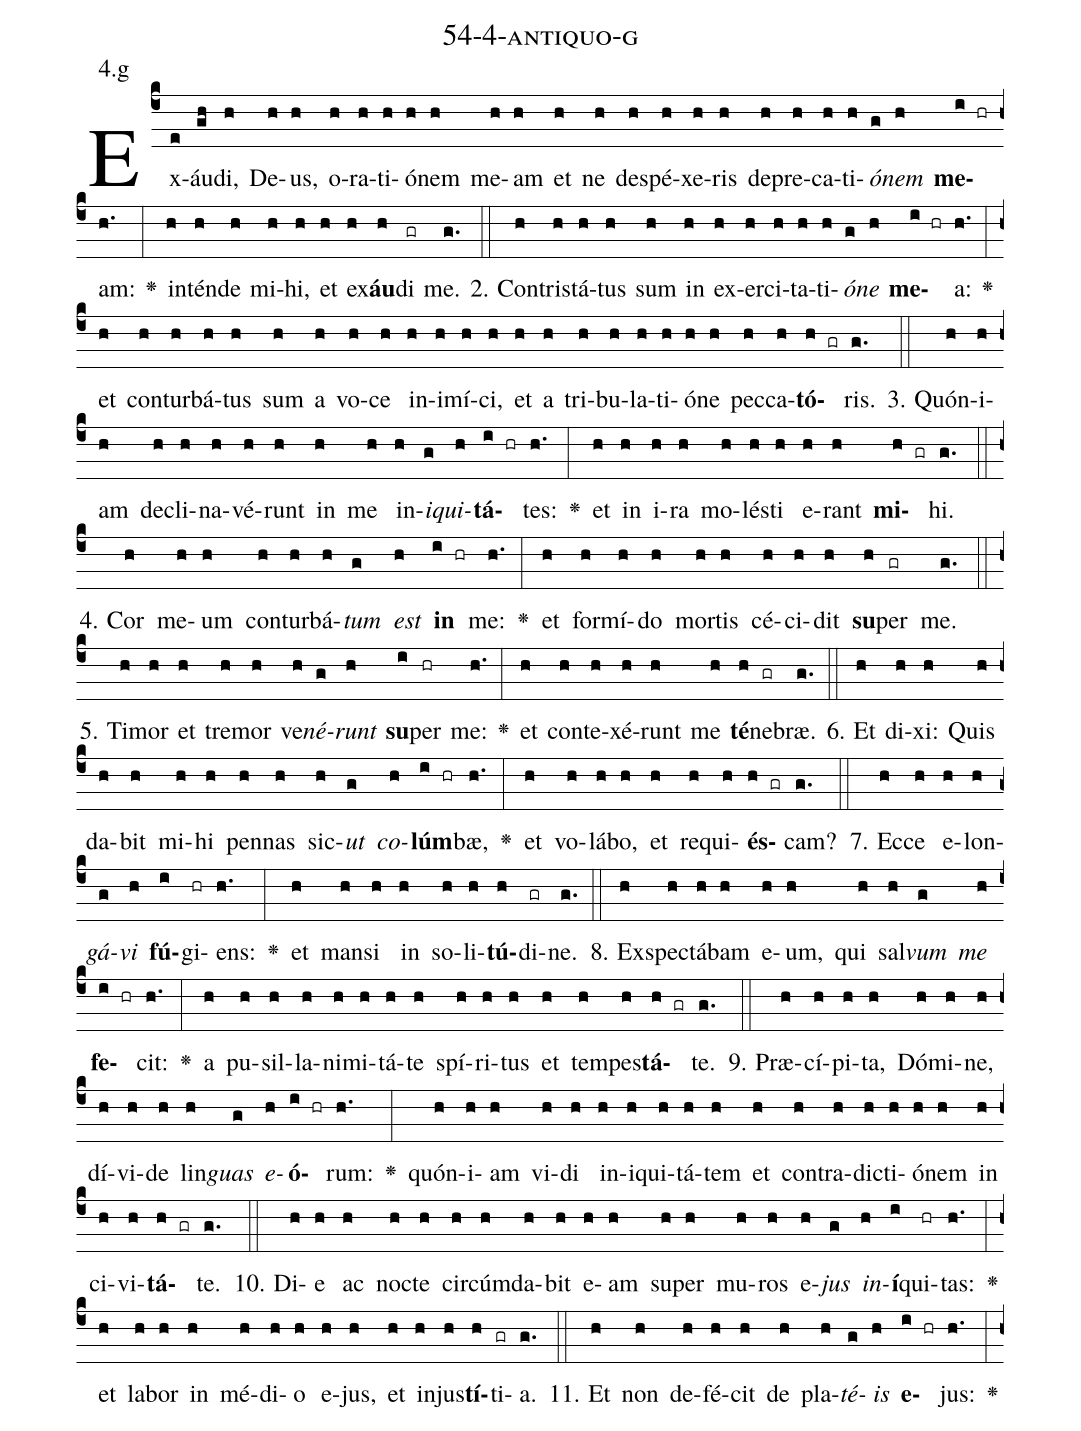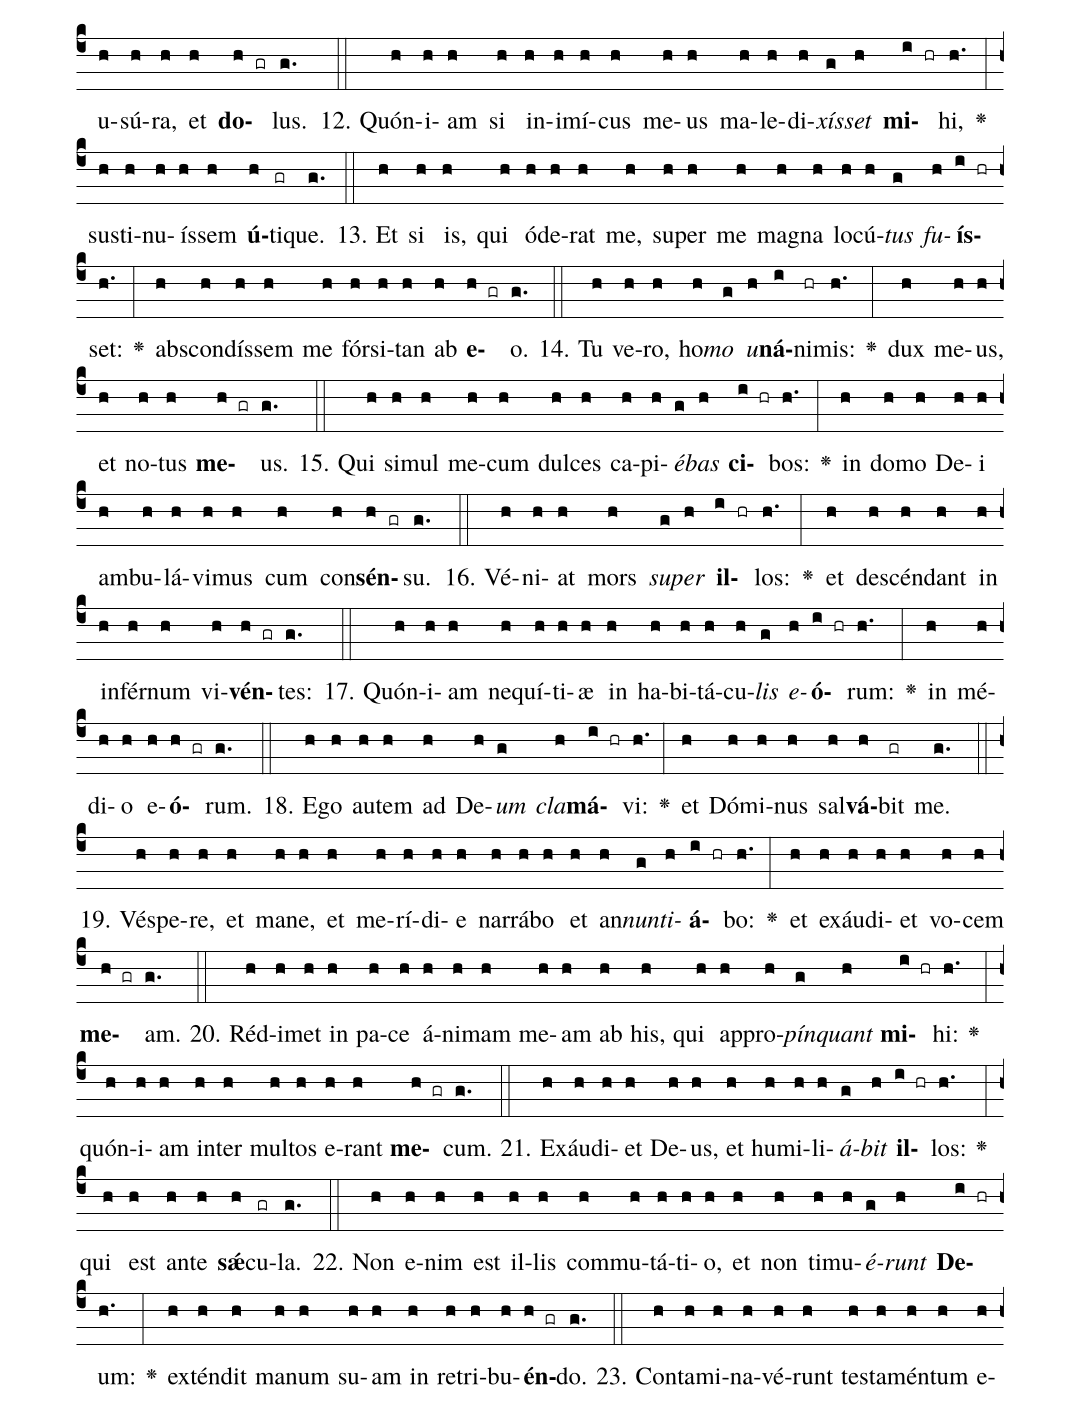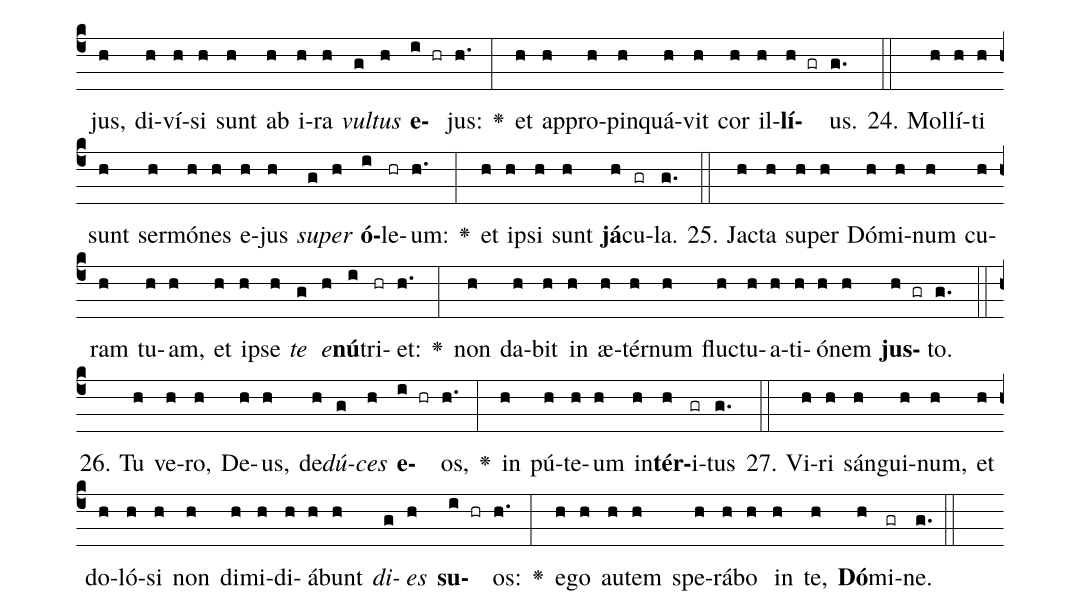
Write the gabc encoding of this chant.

name: 54-4-antiquo-g;
annotation: 4.g;
%%
(c4)Ex(e)áu(gh)di,(h) De(h)us,(h) o(h)ra(h)ti(h)ó(h)nem(h) me(h)am(h) et(h) ne(h) de(h)spé(h)xe(h)ris(h) de(h)pre(h)ca(h)ti(h)<i>ó</i>(g)<i>nem</i>(h) <b>me</b>(i hr)am:(h.) <v>\greheightstar</v>(:) in(h)tén(h)de(h) mi(h)hi,(h) et(h) ex(h)<b>áu</b>(h)di(gr) me.(g.) (::)
2. Con(h)tris(h)tá(h)tus(h) sum(h) in(h) ex(h)er(h)ci(h)ta(h)ti(h)<i>ó</i>(g)<i>ne</i>(h) <b>me</b>(i hr)a:(h.) <v>\greheightstar</v>(:) et(h) con(h)tur(h)bá(h)tus(h) sum(h) a(h) vo(h)ce(h) in(h)i(h)mí(h)ci,(h) et(h) a(h) tri(h)bu(h)la(h)ti(h)ó(h)ne(h) pec(h)ca(h)<b>tó</b>(h gr)ris.(g.) (::)
3. Quón(h)i(h)am(h) de(h)cli(h)na(h)vé(h)runt(h) in(h) me(h) in(h)<i>i</i>(g)<i>qui</i>(h)<b>tá</b>(i hr)tes:(h.) <v>\greheightstar</v>(:) et(h) in(h) i(h)ra(h) mo(h)lés(h)ti(h) e(h)rant(h) <b>mi</b>(h gr)hi.(g.) (::)
4. Cor(h) me(h)um(h) con(h)tur(h)bá(h)<i>tum</i>(g) <i>est</i>(h) <b>in</b>(i hr) me:(h.) <v>\greheightstar</v>(:) et(h) for(h)mí(h)do(h) mor(h)tis(h) cé(h)ci(h)dit(h) <b>su</b>(h)per(gr) me.(g.) (::)
5. Ti(h)mor(h) et(h) tre(h)mor(h) ve(h)<i>né</i>(g)<i>runt</i>(h) <b>su</b>(i)per(hr) me:(h.) <v>\greheightstar</v>(:) et(h) con(h)te(h)xé(h)runt(h) me(h) <b>té</b>(h)ne(gr)bræ.(g.) (::)
6. Et(h) di(h)xi:(h) Quis(h) da(h)bit(h) mi(h)hi(h) pen(h)nas(h) sic(h)<i>ut</i>(g) <i>co</i>(h)<b>lúm</b>(i hr)bæ,(h.) <v>\greheightstar</v>(:) et(h) vo(h)lá(h)bo,(h) et(h) re(h)qui(h)<b>és</b>(h gr)cam?(g.) (::)
7. Ec(h)ce(h) e(h)lon(h)<i>gá</i>(g)<i>vi</i>(h) <b>fú</b>(i)gi(hr)ens:(h.) <v>\greheightstar</v>(:) et(h) man(h)si(h) in(h) so(h)li(h)<b>tú</b>(h)di(gr)ne.(g.) (::)
8. Ex(h)spec(h)tá(h)bam(h) e(h)um,(h) qui(h) sal(h)<i>vum</i>(g) <i>me</i>(h) <b>fe</b>(i hr)cit:(h.) <v>\greheightstar</v>(:) a(h) pu(h)sil(h)la(h)ni(h)mi(h)tá(h)te(h) spí(h)ri(h)tus(h) et(h) tem(h)pes(h)<b>tá</b>(h gr)te.(g.) (::)
9. Præ(h)cí(h)pi(h)ta,(h) Dó(h)mi(h)ne,(h) dí(h)vi(h)de(h) lin(h)<i>guas</i>(g) <i>e</i>(h)<b>ó</b>(i hr)rum:(h.) <v>\greheightstar</v>(:) quón(h)i(h)am(h) vi(h)di(h) in(h)i(h)qui(h)tá(h)tem(h) et(h) con(h)tra(h)dic(h)ti(h)ó(h)nem(h) in(h) ci(h)vi(h)<b>tá</b>(h gr)te.(g.) (::)
10. Di(h)e(h) ac(h) noc(h)te(h) cir(h)cúm(h)da(h)bit(h) e(h)am(h) su(h)per(h) mu(h)ros(h) e(h)<i>jus</i>(g) <i>in</i>(h)<b>í</b>(i)qui(hr)tas:(h.) <v>\greheightstar</v>(:) et(h) la(h)bor(h) in(h) mé(h)di(h)o(h) e(h)jus,(h) et(h) in(h)jus(h)<b>tí</b>(h)ti(gr)a.(g.) (::)
11. Et(h) non(h) de(h)fé(h)cit(h) de(h) pla(h)<i>té</i>(g)<i>is</i>(h) <b>e</b>(i hr)jus:(h.) <v>\greheightstar</v>(:) u(h)sú(h)ra,(h) et(h) <b>do</b>(h gr)lus.(g.) (::)
12. Quón(h)i(h)am(h) si(h) in(h)i(h)mí(h)cus(h) me(h)us(h) ma(h)le(h)di(h)<i>xís</i>(g)<i>set</i>(h) <b>mi</b>(i hr)hi,(h.) <v>\greheightstar</v>(:) sus(h)ti(h)nu(h)ís(h)sem(h) <b>ú</b>(h)ti(gr)que.(g.) (::)
13. Et(h) si(h) is,(h) qui(h) ó(h)de(h)rat(h) me,(h) su(h)per(h) me(h) ma(h)gna(h) lo(h)cú(h)<i>tus</i>(g) <i>fu</i>(h)<b>ís</b>(i hr)set:(h.) <v>\greheightstar</v>(:) abs(h)con(h)dís(h)sem(h) me(h) fór(h)si(h)tan(h) ab(h) <b>e</b>(h gr)o.(g.) (::)
14. Tu(h) ve(h)ro,(h) ho(h)<i>mo</i>(g) <i>u</i>(h)<b>ná</b>(i)ni(hr)mis:(h.) <v>\greheightstar</v>(:) dux(h) me(h)us,(h) et(h) no(h)tus(h) <b>me</b>(h gr)us.(g.) (::)
15. Qui(h) si(h)mul(h) me(h)cum(h) dul(h)ces(h) ca(h)pi(h)<i>é</i>(g)<i>bas</i>(h) <b>ci</b>(i hr)bos:(h.) <v>\greheightstar</v>(:) in(h) do(h)mo(h) De(h)i(h) am(h)bu(h)lá(h)vi(h)mus(h) cum(h) con(h)<b>sén</b>(h gr)su.(g.) (::)
16. Vé(h)ni(h)at(h) mors(h) <i>su</i>(g)<i>per</i>(h) <b>il</b>(i hr)los:(h.) <v>\greheightstar</v>(:) et(h) de(h)scén(h)dant(h) in(h) in(h)fér(h)num(h) vi(h)<b>vén</b>(h gr)tes:(g.) (::)
17. Quón(h)i(h)am(h) ne(h)quí(h)ti(h)æ(h) in(h) ha(h)bi(h)tá(h)cu(h)<i>lis</i>(g) <i>e</i>(h)<b>ó</b>(i hr)rum:(h.) <v>\greheightstar</v>(:) in(h) mé(h)di(h)o(h) e(h)<b>ó</b>(h gr)rum.(g.) (::)
18. E(h)go(h) au(h)tem(h) ad(h) De(h)<i>um</i>(g) <i>cla</i>(h)<b>má</b>(i hr)vi:(h.) <v>\greheightstar</v>(:) et(h) Dó(h)mi(h)nus(h) sal(h)<b>vá</b>(h)bit(gr) me.(g.) (::)
19. Vés(h)pe(h)re,(h) et(h) ma(h)ne,(h) et(h) me(h)rí(h)di(h)e(h) nar(h)rá(h)bo(h) et(h) an(h)<i>nun</i>(g)<i>ti</i>(h)<b>á</b>(i hr)bo:(h.) <v>\greheightstar</v>(:) et(h) ex(h)áu(h)di(h)et(h) vo(h)cem(h) <b>me</b>(h gr)am.(g.) (::)
20. Réd(h)i(h)met(h) in(h) pa(h)ce(h) á(h)ni(h)mam(h) me(h)am(h) ab(h) his,(h) qui(h) ap(h)pro(h)<i>pín</i>(g)<i>quant</i>(h) <b>mi</b>(i hr)hi:(h.) <v>\greheightstar</v>(:) quón(h)i(h)am(h) in(h)ter(h) mul(h)tos(h) e(h)rant(h) <b>me</b>(h gr)cum.(g.) (::)
21. Ex(h)áu(h)di(h)et(h) De(h)us,(h) et(h) hu(h)mi(h)li(h)<i>á</i>(g)<i>bit</i>(h) <b>il</b>(i hr)los:(h.) <v>\greheightstar</v>(:) qui(h) est(h) an(h)te(h) <b>sǽ</b>(h)cu(gr)la.(g.) (::)
22. Non(h) e(h)nim(h) est(h) il(h)lis(h) com(h)mu(h)tá(h)ti(h)o,(h) et(h) non(h) ti(h)mu(h)<i>é</i>(g)<i>runt</i>(h) <b>De</b>(i hr)um:(h.) <v>\greheightstar</v>(:) ex(h)tén(h)dit(h) ma(h)num(h) su(h)am(h) in(h) re(h)tri(h)bu(h)<b>én</b>(h gr)do.(g.) (::)
23. Con(h)ta(h)mi(h)na(h)vé(h)runt(h) tes(h)ta(h)mén(h)tum(h) e(h)jus,(h) di(h)ví(h)si(h) sunt(h) ab(h) i(h)ra(h) <i>vul</i>(g)<i>tus</i>(h) <b>e</b>(i hr)jus:(h.) <v>\greheightstar</v>(:) et(h) ap(h)pro(h)pin(h)quá(h)vit(h) cor(h) il(h)<b>lí</b>(h gr)us.(g.) (::)
24. Mol(h)lí(h)ti(h) sunt(h) ser(h)mó(h)nes(h) e(h)jus(h) <i>su</i>(g)<i>per</i>(h) <b>ó</b>(i)le(hr)um:(h.) <v>\greheightstar</v>(:) et(h) ip(h)si(h) sunt(h) <b>já</b>(h)cu(gr)la.(g.) (::)
25. Jac(h)ta(h) su(h)per(h) Dó(h)mi(h)num(h) cu(h)ram(h) tu(h)am,(h) et(h) ip(h)se(h) <i>te</i>(g) <i>e</i>(h)<b>nú</b>(i)tri(hr)et:(h.) <v>\greheightstar</v>(:) non(h) da(h)bit(h) in(h) æ(h)tér(h)num(h) fluc(h)tu(h)a(h)ti(h)ó(h)nem(h) <b>jus</b>(h gr)to.(g.) (::)
26. Tu(h) ve(h)ro,(h) De(h)us,(h) de(h)<i>dú</i>(g)<i>ces</i>(h) <b>e</b>(i hr)os,(h.) <v>\greheightstar</v>(:) in(h) pú(h)te(h)um(h) in(h)<b>tér</b>(h)i(gr)tus(g.) (::)
27. Vi(h)ri(h) sán(h)gui(h)num,(h) et(h) do(h)ló(h)si(h) non(h) di(h)mi(h)di(h)á(h)bunt(h) <i>di</i>(g)<i>es</i>(h) <b>su</b>(i hr)os:(h.) <v>\greheightstar</v>(:) e(h)go(h) au(h)tem(h) spe(h)rá(h)bo(h) in(h) te,(h) <b>Dó</b>(h)mi(gr)ne.(g.) (::)
